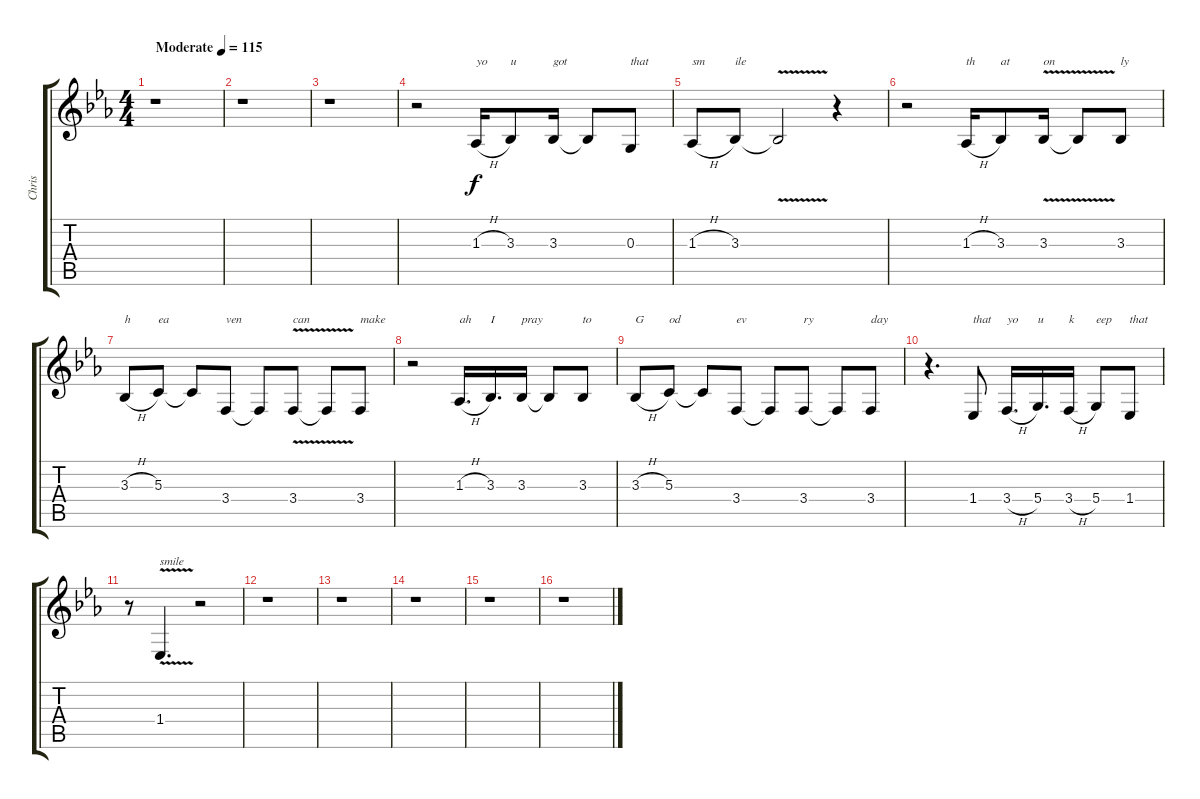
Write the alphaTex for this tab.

\track ("Chris" "Chris") {instrument lead2sawtooth}
\staff {score tabs}
\tuning (E4 B3 G3 D3 A2 E2) {hide}
\ts (4 4)
\tempo (115 "Moderate")
\clef g2
\ks eb
r.1{dy f instrument lead2sawtooth} |
r.1 |
r.1 |
r.2 1.3{h}.16{txt "yo"} 3.3.8{txt "u"} 3.3.16{txt "got"} 3.3{t}.8 0.3.8{txt "that"} |
1.3{h}.8{txt "sm"} 3.3.8{txt "ile"} 3.3{v t}.2 r.4 |
r.2 1.3{h}.16{txt "th"} 3.3.8{txt "at"} 3.3{v}.16{txt "on"} 3.3{t}.8 3.3.8{txt "ly"} |
3.3{h}.8{txt "h"} 5.3.8{txt "ea"} 5.3{t}.8 3.4.8{txt "ven"} 3.4{t}.8 3.4{v}.8{txt "can"} 3.4{t}.8 3.4.8{txt "make"} |
r.2 1.3{h}.16{d txt "ah"} 3.3.16{d txt "I"} 3.3.16{txt "pray"} 3.3{t}.8 3.3.8{txt "to"} |
3.3{h}.8{txt "G"} 5.3.8{txt "od"} 5.3{t}.8 3.4.8{txt "ev"} 3.4{t}.8 3.4.8{txt "ry"} 3.4{t}.8 3.4.8{txt "day"} |
r.4{d} 1.4.8{txt "that"} 3.4{h}.16{d txt "yo"} 5.4.16{d txt "u"} 3.4{h}.16{txt "k"} 5.4.8{txt "eep"} 1.4.8{txt "that"} |
r.8 1.4{v}.4{d txt "smile"} r.2 |
r.1 |
r.1 |
r.1 |
r.1 |
r.1
